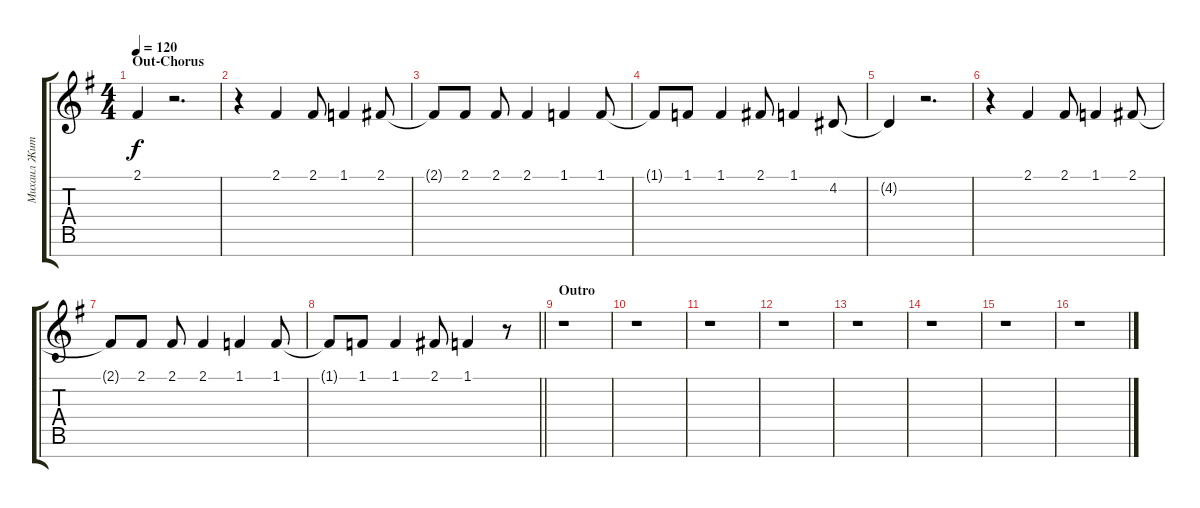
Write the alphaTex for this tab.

\track ("Михаил Житняков" "Михаил Жит") {instrument altosax}
\staff {score tabs}
\tuning (E4 B3 G3 D3 A2 E2 B1) {hide}
\ts (4 4)
\section ("" "Out-Chorus")
\tempo 120
\clef g2
\ks g
2.1{t}.4{dy f} r.2{d} |
r.4 2.1.4 2.1.8 1.1.4 2.1.8 |
2.1{t}.8 2.1.8 2.1.8 2.1.4 1.1.4 1.1.8 |
1.1{t}.8 1.1.8 1.1.4 2.1.8 1.1.4 4.2.8 |
4.2{t}.4 r.2{d} |
r.4 2.1.4 2.1.8 1.1.4 2.1.8 |
2.1{t}.8 2.1.8 2.1.8 2.1.4 1.1.4 1.1.8 |
\barLineRight lightlight
1.1{t}.8 1.1.8 1.1.4 2.1.8 1.1.4 r.8 |
\section ("" "Outro")
r.1 |
r.1 |
r.1 |
r.1 |
r.1 |
r.1 |
r.1 |
r.1
